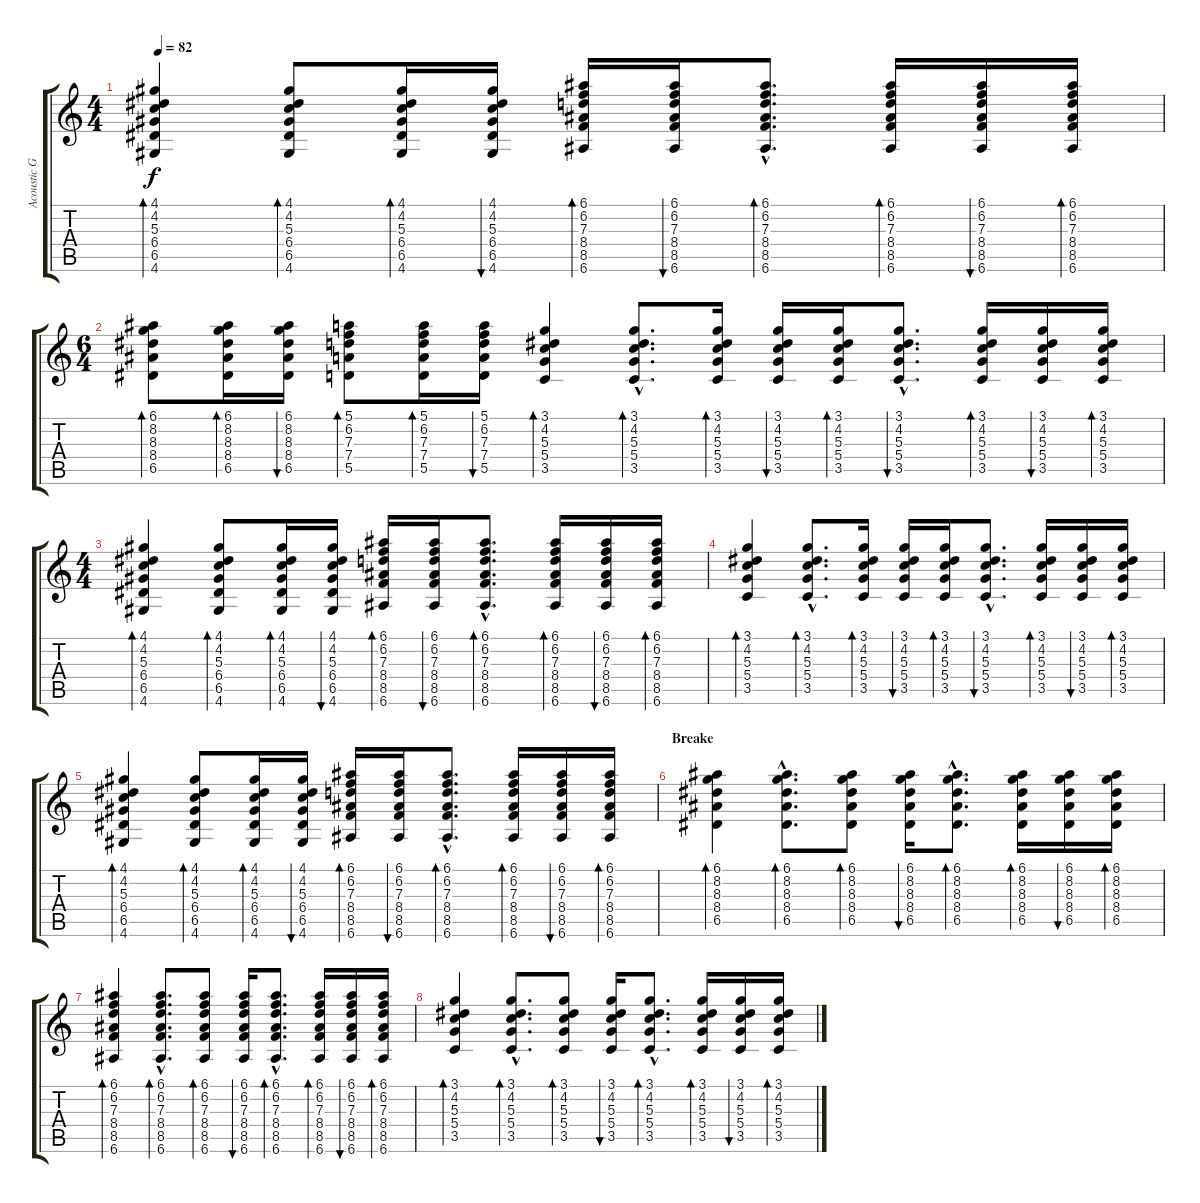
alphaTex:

\track ("Acoustic Guitar (Rhythm)" "Acoustic G") {instrument acousticguitarsteel}
\staff {score tabs}
\tuning (E4 B3 G3 D3 A2 E2) {hide}
\ts (4 4)
\tempo 82
\clef g2
\ks c
(4.1 4.2 5.3 6.4 6.5 4.6).4{bd 30 dy f} (4.1 4.2 5.3 6.4 6.5 4.6).8{bd 30} (4.1 4.2 5.3 6.4 6.5 4.6).16{bd 30} (4.1 4.2 5.3 6.4 6.5 4.6).16{bu 30} (6.1 6.2 7.3 8.4 8.5 6.6).16{bd 30} (6.1 6.2 7.3 8.4 8.5 6.6).16{bu 30} (6.1{hac} 6.2{hac} 7.3{hac} 8.4{hac} 8.5{hac} 6.6{hac}).8{d bd 30} (6.1 6.2 7.3 8.4 8.5 6.6).16{bd 30} (6.1 6.2 7.3 8.4 8.5 6.6).16{bu 30} (6.1 6.2 7.3 8.4 8.5 6.6).16{bd 30} |
\ts (6 4)
(6.1 8.2 8.3 8.4 6.5).8{bd 30} (6.1 8.2 8.3 8.4 6.5).16{bd 30} (6.1 8.2 8.3 8.4 6.5).16{bu 30} (5.1 6.2 7.3 7.4 5.5).8{bd 30} (5.1 6.2 7.3 7.4 5.5).16{bd 30} (5.1 6.2 7.3 7.4 5.5).16{bu 30} (3.1 4.2 5.3 5.4 3.5).4{bd 30} (3.1{hac} 4.2{hac} 5.3{hac} 5.4{hac} 3.5{hac}).8{d bd 30} (3.1 4.2 5.3 5.4 3.5).16{bd 30} (3.1 4.2 5.3 5.4 3.5).16{bu 30} (3.1 4.2 5.3 5.4 3.5).16{bd 30} (3.1{hac} 4.2{hac} 5.3{hac} 5.4{hac} 3.5{hac}).8{d bu 30} (3.1 4.2 5.3 5.4 3.5).16{bd 30} (3.1 4.2 5.3 5.4 3.5).16{bu 30} (3.1 4.2 5.3 5.4 3.5).16{bd 30} |
\ts (4 4)
(4.1 4.2 5.3 6.4 6.5 4.6).4{bd 30} (4.1 4.2 5.3 6.4 6.5 4.6).8{bd 30} (4.1 4.2 5.3 6.4 6.5 4.6).16{bd 30} (4.1 4.2 5.3 6.4 6.5 4.6).16{bu 30} (6.1 6.2 7.3 8.4 8.5 6.6).16{bd 30} (6.1 6.2 7.3 8.4 8.5 6.6).16{bu 30} (6.1{hac} 6.2{hac} 7.3{hac} 8.4{hac} 8.5{hac} 6.6{hac}).8{d bd 30} (6.1 6.2 7.3 8.4 8.5 6.6).16{bd 30} (6.1 6.2 7.3 8.4 8.5 6.6).16{bu 30} (6.1 6.2 7.3 8.4 8.5 6.6).16{bd 30} |
(3.1 4.2 5.3 5.4 3.5).4{bd 30} (3.1{hac} 4.2{hac} 5.3{hac} 5.4{hac} 3.5{hac}).8{d bd 30} (3.1 4.2 5.3 5.4 3.5).16{bd 30} (3.1 4.2 5.3 5.4 3.5).16{bu 30} (3.1 4.2 5.3 5.4 3.5).16{bd 30} (3.1{hac} 4.2{hac} 5.3{hac} 5.4{hac} 3.5{hac}).8{d bu 30} (3.1 4.2 5.3 5.4 3.5).16{bd 30} (3.1 4.2 5.3 5.4 3.5).16{bu 30} (3.1 4.2 5.3 5.4 3.5).16{bd 30} |
(4.1 4.2 5.3 6.4 6.5 4.6).4{bd 30} (4.1 4.2 5.3 6.4 6.5 4.6).8{bd 30} (4.1 4.2 5.3 6.4 6.5 4.6).16{bd 30} (4.1 4.2 5.3 6.4 6.5 4.6).16{bu 30} (6.1 6.2 7.3 8.4 8.5 6.6).16{bd 30} (6.1 6.2 7.3 8.4 8.5 6.6).16{bu 30} (6.1{hac} 6.2{hac} 7.3{hac} 8.4{hac} 8.5{hac} 6.6{hac}).8{d bd 30} (6.1 6.2 7.3 8.4 8.5 6.6).16{bd 30} (6.1 6.2 7.3 8.4 8.5 6.6).16{bu 30} (6.1 6.2 7.3 8.4 8.5 6.6).16{bd 30} |
\section ("" "Breake")
(6.1 8.2 8.3 8.4 6.5).4{bd 30} (6.1{hac} 8.2{hac} 8.3{hac} 8.4{hac} 6.5{hac}).8{d bd 30} (6.1 8.2 8.3 8.4 6.5).8{bd 30} (6.1 8.2 8.3 8.4 6.5).16{bu 30} (6.1{hac} 8.2{hac} 8.3{hac} 8.4{hac} 6.5{hac}).8{d bd 30} (6.1 8.2 8.3 8.4 6.5).16{bd 30} (6.1 8.2 8.3 8.4 6.5).16{bu 30} (6.1 8.2 8.3 8.4 6.5).16{bd 30} |
(6.1 6.2 7.3 8.4 8.5 6.6).4{bd 30} (6.1{hac} 6.2{hac} 7.3{hac} 8.4{hac} 8.5{hac} 6.6{hac}).8{d bd 30} (6.1 6.2 7.3 8.4 8.5 6.6).8{bd 30} (6.1 6.2 7.3 8.4 8.5 6.6).16{bu 30} (6.1{hac} 6.2{hac} 7.3{hac} 8.4{hac} 8.5{hac} 6.6{hac}).8{d bd 30} (6.1 6.2 7.3 8.4 8.5 6.6).16{bd 30} (6.1 6.2 7.3 8.4 8.5 6.6).16{bu 30} (6.1 6.2 7.3 8.4 8.5 6.6).16{bd 30} |
(3.1 4.2 5.3 5.4 3.5).4{bd 30} (3.1{hac} 4.2{hac} 5.3{hac} 5.4{hac} 3.5{hac}).8{d bd 30} (3.1 4.2 5.3 5.4 3.5).8{bd 30} (3.1 4.2 5.3 5.4 3.5).16{bu 30} (3.1{hac} 4.2{hac} 5.3{hac} 5.4{hac} 3.5{hac}).8{d bd 30} (3.1 4.2 5.3 5.4 3.5).16{bd 30} (3.1 4.2 5.3 5.4 3.5).16{bu 30} (3.1 4.2 5.3 5.4 3.5).16{bd 30}
